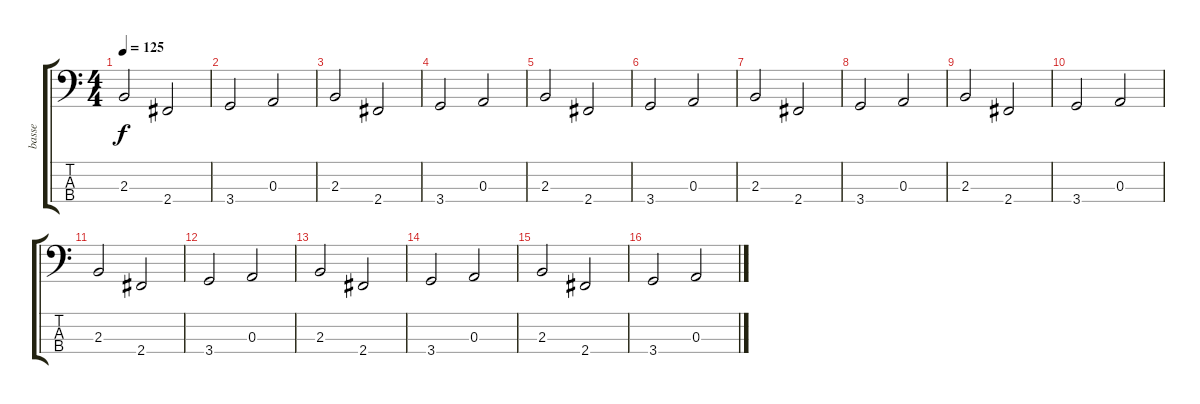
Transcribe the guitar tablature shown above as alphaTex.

\track ("basse" "basse") {instrument electricbassfinger}
\staff {score tabs}
\tuning (G2 D2 A1 E1) {hide}
\ts (4 4)
\tempo 125
\clef f4
\ks c
2.3.2{dy f} 2.4.2 |
3.4.2 0.3.2 |
2.3.2 2.4.2 |
3.4.2 0.3.2 |
2.3.2 2.4.2 |
3.4.2 0.3.2 |
2.3.2 2.4.2 |
3.4.2 0.3.2 |
2.3.2 2.4.2 |
3.4.2 0.3.2 |
2.3.2 2.4.2 |
3.4.2 0.3.2 |
2.3.2 2.4.2 |
3.4.2 0.3.2 |
2.3.2 2.4.2 |
3.4.2 0.3.2
